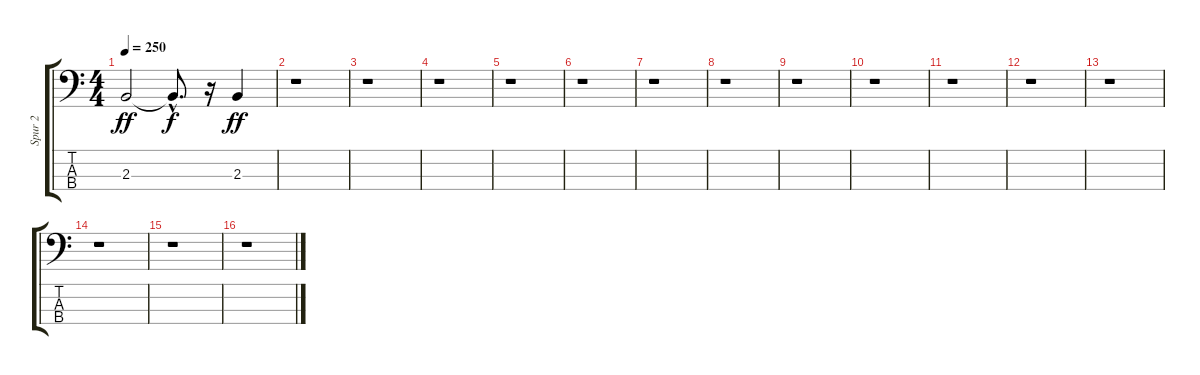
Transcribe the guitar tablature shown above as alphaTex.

\track ("Spur 2" "Spur 2") {instrument electricbassfinger}
\staff {score tabs}
\tuning (G2 D2 A1 E1) {hide}
\ts (4 4)
\tempo 250
\clef f4
\ks c
2.3.2{dy ff} 2.3{hac t}.8{d dy f} r.16 2.3.4{dy ff} |
r.1 |
r.1 |
r.1 |
r.1 |
r.1 |
r.1 |
r.1 |
r.1 |
r.1 |
r.1 |
r.1 |
r.1 |
r.1 |
r.1 |
r.1
